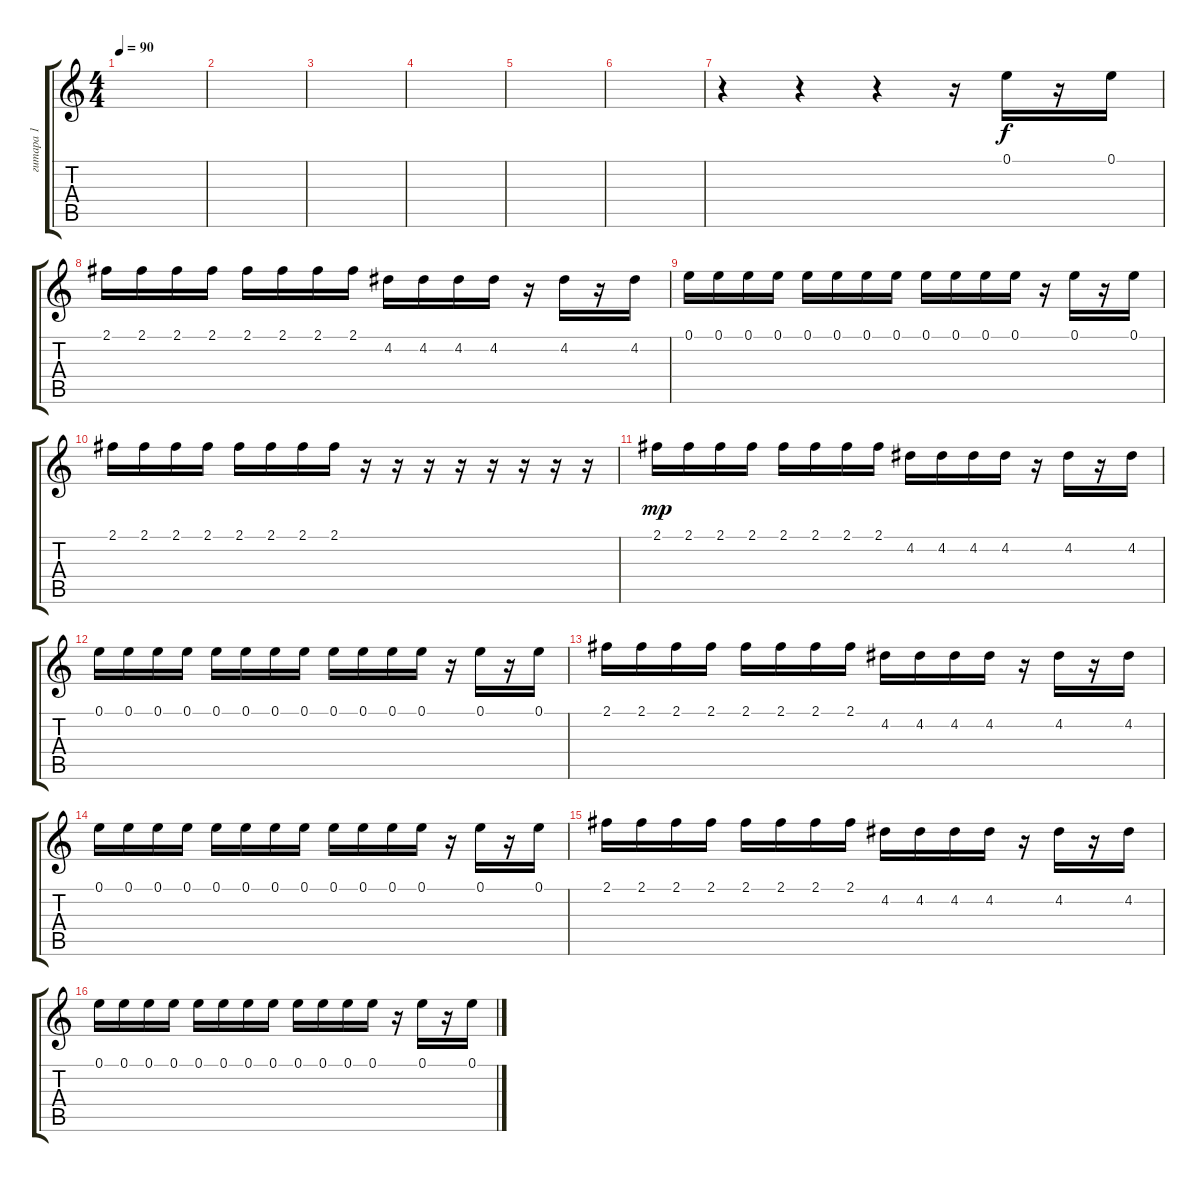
\track ("гитара 1" "гитара 1") {instrument electricbassfinger}
\staff {score tabs}
\tuning (E4 B3 G3 D3 A2 E2) {hide}
\ts (4 4)
\tempo 90
\clef g2
\ks c
|
|
|
|
|
|
r.4 r.4 r.4 r.16 0.1.16 r.16 0.1.16 |
2.1.16 2.1.16 2.1.16 2.1.16 2.1.16 2.1.16 2.1.16 2.1.16 4.2.16 4.2.16 4.2.16 4.2.16 r.16 4.2.16 r.16 4.2.16 |
0.1.16 0.1.16 0.1.16 0.1.16 0.1.16 0.1.16 0.1.16 0.1.16 0.1.16 0.1.16 0.1.16 0.1.16 r.16 0.1.16 r.16 0.1.16 |
2.1.16 2.1.16 2.1.16 2.1.16 2.1.16 2.1.16 2.1.16 2.1.16 r.16 r.16 r.16 r.16 r.16 r.16 r.16 r.16 |
2.1.16{dy mp} 2.1.16 2.1.16 2.1.16 2.1.16 2.1.16 2.1.16 2.1.16 4.2.16 4.2.16 4.2.16 4.2.16 r.16 4.2.16 r.16 4.2.16 |
0.1.16 0.1.16 0.1.16 0.1.16 0.1.16 0.1.16 0.1.16 0.1.16 0.1.16 0.1.16 0.1.16 0.1.16 r.16 0.1.16 r.16 0.1.16 |
2.1.16 2.1.16 2.1.16 2.1.16 2.1.16 2.1.16 2.1.16 2.1.16 4.2.16 4.2.16 4.2.16 4.2.16 r.16 4.2.16 r.16 4.2.16 |
0.1.16 0.1.16 0.1.16 0.1.16 0.1.16 0.1.16 0.1.16 0.1.16 0.1.16 0.1.16 0.1.16 0.1.16 r.16 0.1.16 r.16 0.1.16 |
2.1.16 2.1.16 2.1.16 2.1.16 2.1.16 2.1.16 2.1.16 2.1.16 4.2.16 4.2.16 4.2.16 4.2.16 r.16 4.2.16 r.16 4.2.16 |
0.1.16 0.1.16 0.1.16 0.1.16 0.1.16 0.1.16 0.1.16 0.1.16 0.1.16 0.1.16 0.1.16 0.1.16 r.16 0.1.16 r.16 0.1.16
